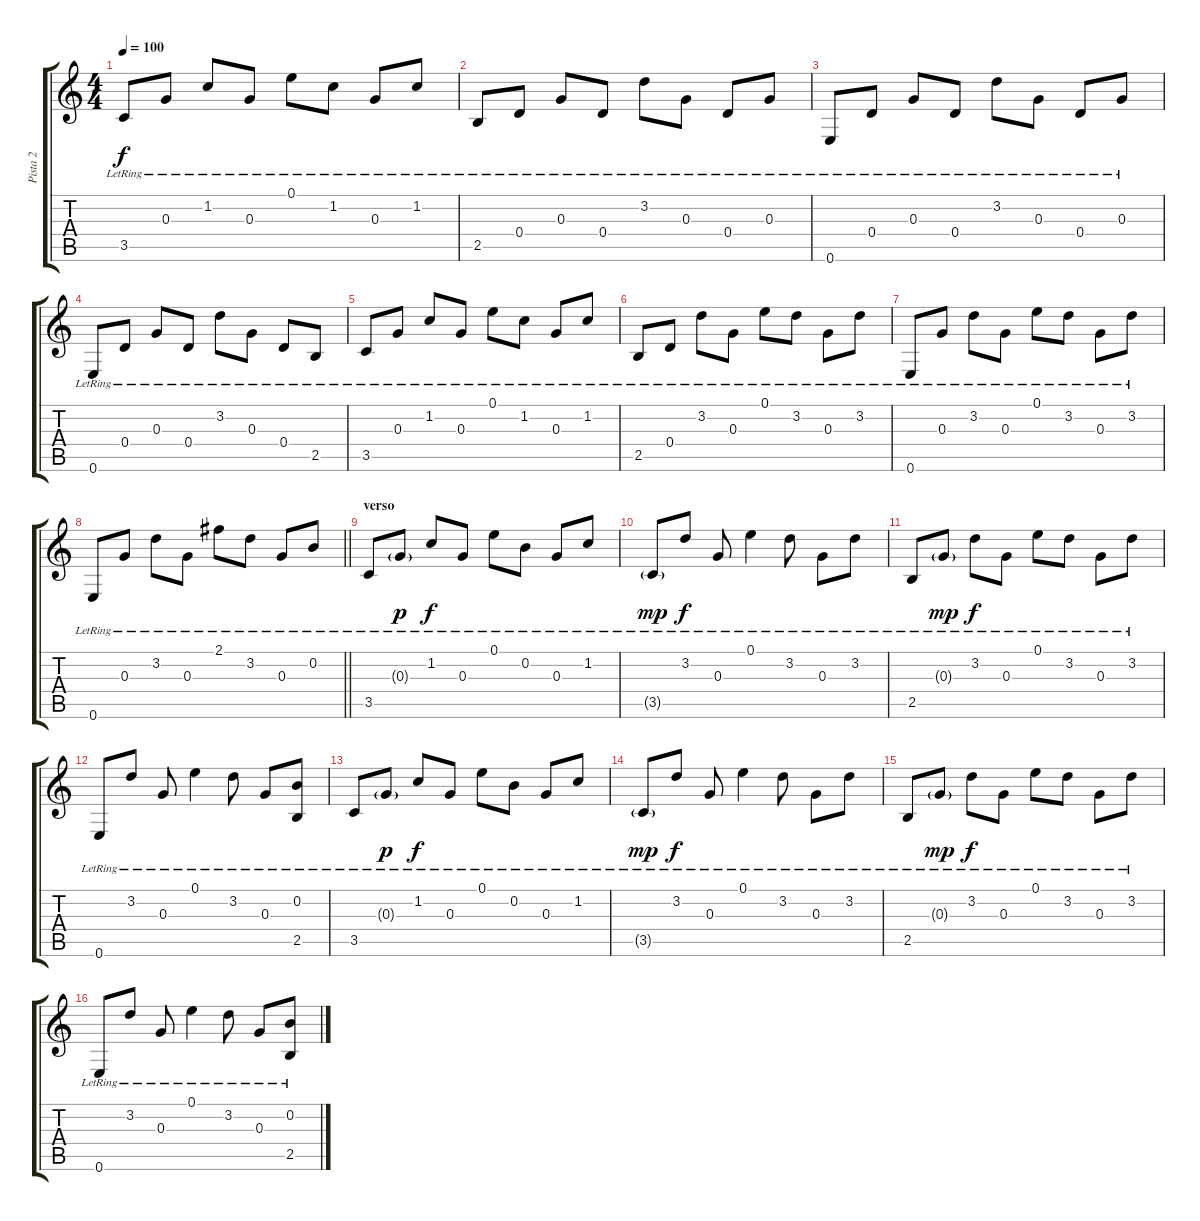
\track ("Pista 2" "Pista 2") {instrument acousticguitarsteel}
\staff {score tabs}
\tuning (E4 B3 G3 D3 A2 E2) {hide}
\ts (4 4)
\tempo 100
\clef g2
\ks c
3.5{lr}.8{dy f instrument acousticguitarsteel} 0.3{lr}.8 1.2{lr}.8 0.3{lr}.8 0.1{lr}.8 1.2{lr}.8 0.3{lr}.8 1.2{lr}.8 |
2.5{lr}.8 0.4{lr}.8 0.3{lr}.8 0.4{lr}.8 3.2{lr}.8 0.3{lr}.8 0.4{lr}.8 0.3{lr}.8 |
0.6{lr}.8 0.4{lr}.8 0.3{lr}.8 0.4{lr}.8 3.2{lr}.8 0.3{lr}.8 0.4{lr}.8 0.3{lr}.8 |
0.6{lr}.8 0.4{lr}.8 0.3{lr}.8 0.4{lr}.8 3.2{lr}.8 0.3{lr}.8 0.4{lr}.8 2.5{lr}.8 |
3.5{lr}.8 0.3{lr}.8 1.2{lr}.8 0.3{lr}.8 0.1{lr}.8 1.2{lr}.8 0.3{lr}.8 1.2{lr}.8 |
2.5{lr}.8 0.4{lr}.8 3.2{lr}.8 0.3{lr}.8 0.1{lr}.8 3.2{lr}.8 0.3{lr}.8 3.2{lr}.8 |
0.6{lr}.8 0.3{lr}.8 3.2{lr}.8 0.3{lr}.8 0.1{lr}.8 3.2{lr}.8 0.3{lr}.8 3.2{lr}.8 |
\barLineRight lightlight
0.6{lr}.8 0.3{lr}.8 3.2{lr}.8 0.3{lr}.8 2.1{lr}.8 3.2{lr}.8 0.3{lr}.8 0.2{lr}.8 |
\section ("" "verso")
3.5{lr}.8 0.3{g lr}.8{dy p} 1.2{lr}.8{dy f} 0.3{lr}.8 0.1{lr}.8 0.2{lr}.8 0.3{lr}.8 1.2{lr}.8 |
3.5{g lr}.8{dy mp} 3.2{lr}.8{dy f} 0.3{lr}.8 0.1{lr}.4 3.2{lr}.8 0.3{lr}.8 3.2{lr}.8 |
2.5{lr}.8 0.3{g lr}.8{dy mp} 3.2{lr}.8{dy f} 0.3{lr}.8 0.1{lr}.8 3.2{lr}.8 0.3{lr}.8 3.2{lr}.8 |
0.6{lr}.8 3.2{lr}.8 0.3{lr}.8 0.1{lr}.4 3.2{lr}.8 0.3{lr}.8 (0.2{lr} 2.5{lr}).8 |
3.5{lr}.8 0.3{g lr}.8{dy p} 1.2{lr}.8{dy f} 0.3{lr}.8 0.1{lr}.8 0.2{lr}.8 0.3{lr}.8 1.2{lr}.8 |
3.5{g lr}.8{dy mp} 3.2{lr}.8{dy f} 0.3{lr}.8 0.1{lr}.4 3.2{lr}.8 0.3{lr}.8 3.2{lr}.8 |
2.5{lr}.8 0.3{g lr}.8{dy mp} 3.2{lr}.8{dy f} 0.3{lr}.8 0.1{lr}.8 3.2{lr}.8 0.3{lr}.8 3.2{lr}.8 |
0.6{lr}.8 3.2{lr}.8 0.3{lr}.8 0.1{lr}.4 3.2{lr}.8 0.3{lr}.8 (0.2{lr} 2.5{lr}).8
